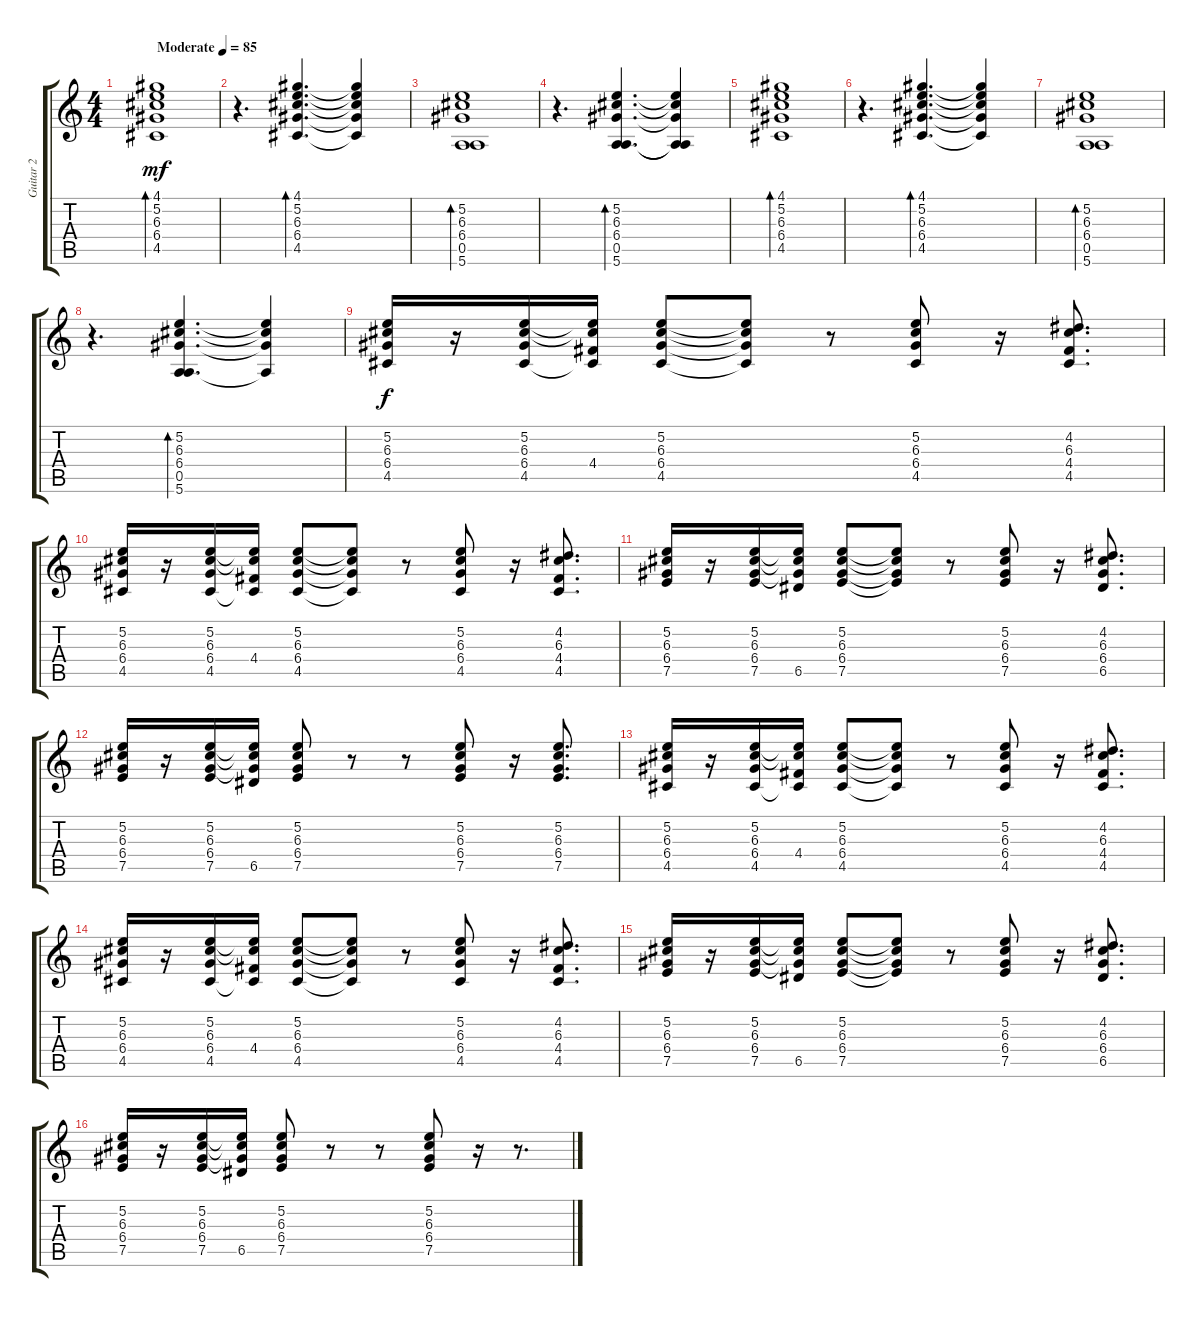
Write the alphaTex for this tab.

\track ("Guitar 2" "Guitar 2") {instrument acousticguitarnylon}
\staff {score tabs}
\tuning (E4 B3 G3 D3 A2 E2) {hide}
\ts (4 4)
\tempo (85 "Moderate")
\clef g2
\ks c
(4.1 5.2 6.3 6.4 4.5).1{bd 60 dy mf instrument acousticguitarnylon} |
r.4{d} (4.1 5.2 6.3 6.4 4.5).4{d bd 60} (4.1{t} 5.2{t} 6.3{t} 6.4{t} 4.5{t}).4 |
(5.2 6.3 6.4 0.5 5.6).1{bd 60} |
r.4{d} (5.2 6.3 6.4 0.5 5.6).4{d bd 60} (5.2{t} 6.3{t} 6.4{t} 0.5{t} 5.6{t}).4 |
(4.1 5.2 6.3 6.4 4.5).1{bd 60} |
r.4{d} (4.1 5.2 6.3 6.4 4.5).4{d bd 60} (4.1{t} 5.2{t} 6.3{t} 6.4{t} 4.5{t}).4 |
(5.2 6.3 6.4 0.5 5.6).1{bd 60} |
r.4{d} (5.2 6.3 6.4 0.5 5.6).4{d bd 60} (5.2{t} 6.3{t} 6.4{t} 0.5{t}).4 |
(5.2 6.3 6.4 4.5).16{dy f} r.16 (5.2 6.3 6.4 4.5).16 (5.2{t} 6.3{t} 4.4 4.5{t}).16 (5.2 6.3 6.4 4.5).8 (5.2{t} 6.3{t} 6.4{t} 4.5{t}).8 r.8 (5.2 6.3 6.4 4.5).8 r.16 (4.2 6.3 4.4 4.5).8{d} |
(5.2 6.3 6.4 4.5).16 r.16 (5.2 6.3 6.4 4.5).16 (5.2{t} 6.3{t} 4.4 4.5{t}).16 (5.2 6.3 6.4 4.5).8 (5.2{t} 6.3{t} 6.4{t} 4.5{t}).8 r.8 (5.2 6.3 6.4 4.5).8 r.16 (4.2 6.3 4.4 4.5).8{d} |
(5.2 6.3 6.4 7.5).16 r.16 (5.2 6.3 6.4 7.5).16 (5.2{t} 6.3{t} 6.4{t} 6.5).16 (5.2 6.3 6.4 7.5).8 (5.2{t} 6.3{t} 6.4{t} 7.5{t}).8 r.8 (5.2 6.3 6.4 7.5).8 r.16 (4.2 6.3 6.4 6.5).8{d} |
(5.2 6.3 6.4 7.5).16 r.16 (5.2 6.3 6.4 7.5).16 (5.2{t} 6.3{t} 6.4{t} 6.5).16 (5.2 6.3 6.4 7.5).8 r.8 r.8 (5.2 6.3 6.4 7.5).8 r.16 (5.2 6.3 6.4 7.5).8{d} |
(5.2 6.3 6.4 4.5).16 r.16 (5.2 6.3 6.4 4.5).16 (5.2{t} 6.3{t} 4.4 4.5{t}).16 (5.2 6.3 6.4 4.5).8 (5.2{t} 6.3{t} 6.4{t} 4.5{t}).8 r.8 (5.2 6.3 6.4 4.5).8 r.16 (4.2 6.3 4.4 4.5).8{d} |
(5.2 6.3 6.4 4.5).16 r.16 (5.2 6.3 6.4 4.5).16 (5.2{t} 6.3{t} 4.4 4.5{t}).16 (5.2 6.3 6.4 4.5).8 (5.2{t} 6.3{t} 6.4{t} 4.5{t}).8 r.8 (5.2 6.3 6.4 4.5).8 r.16 (4.2 6.3 4.4 4.5).8{d} |
(5.2 6.3 6.4 7.5).16 r.16 (5.2 6.3 6.4 7.5).16 (5.2{t} 6.3{t} 6.4{t} 6.5).16 (5.2 6.3 6.4 7.5).8 (5.2{t} 6.3{t} 6.4{t} 7.5{t}).8 r.8 (5.2 6.3 6.4 7.5).8 r.16 (4.2 6.3 6.4 6.5).8{d} |
(5.2 6.3 6.4 7.5).16 r.16 (5.2 6.3 6.4 7.5).16 (5.2{t} 6.3{t} 6.4{t} 6.5).16 (5.2 6.3 6.4 7.5).8 r.8 r.8 (5.2 6.3 6.4 7.5).8 r.16 r.8{d}
